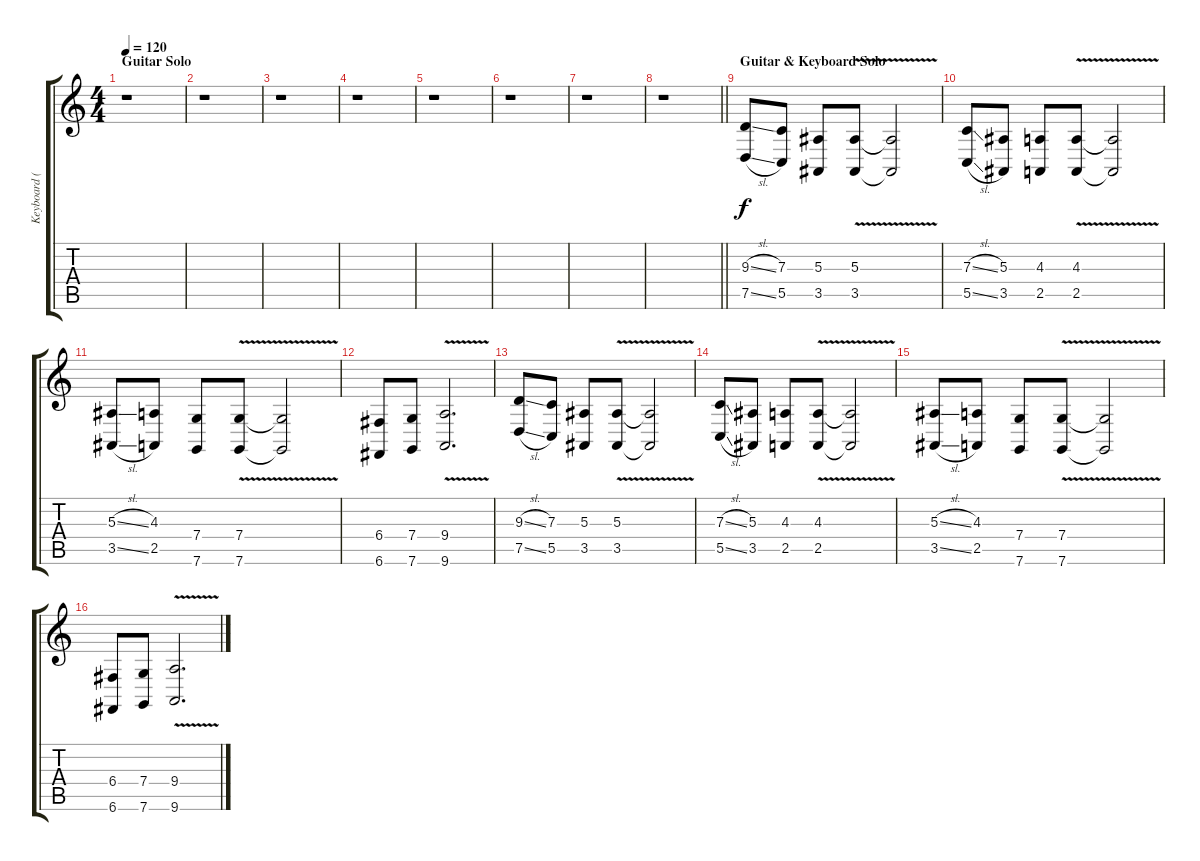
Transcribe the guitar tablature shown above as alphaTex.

\track ("Keyboard (Rythm I)" "Keyboard (") {instrument pad2warm}
\staff {score tabs}
\tuning (D4 A3 F3 C3 G2 C2) {hide}
\ts (4 4)
\section ("" "Guitar Solo")
\tempo 120
\clef g2
\ks c
r.1{dy f} |
r.1 |
r.1 |
r.1 |
r.1 |
r.1 |
r.1 |
\barLineRight lightlight
r.1 |
\section ("" "Guitar & Keyboard Solo")
(9.3{sl} 7.5{sl}).8{volume 14 balance 8 instrument violin} (7.3 5.5).8 (5.3 3.5).8 (5.3{v} 3.5{v}).8 (5.3{t} 3.5{t}).2 |
(7.3{sl} 5.5{sl}).8 (5.3 3.5).8 (4.3 2.5).8 (4.3{v} 2.5{v}).8 (4.3{t} 2.5{t}).2 |
(5.3{sl} 3.5{sl}).8 (4.3 2.5).8 (7.4 7.6).8 (7.4{v} 7.6{v}).8 (7.4{t} 7.6{t}).2 |
(6.4 6.6).8 (7.4 7.6).8 (9.4{v} 9.6{v}).2{d} |
(9.3{sl} 7.5{sl}).8 (7.3 5.5).8 (5.3 3.5).8 (5.3{v} 3.5{v}).8 (5.3{t} 3.5{t}).2 |
(7.3{sl} 5.5{sl}).8 (5.3 3.5).8 (4.3 2.5).8 (4.3{v} 2.5{v}).8 (4.3{t} 2.5{t}).2 |
(5.3{sl} 3.5{sl}).8 (4.3 2.5).8 (7.4 7.6).8 (7.4{v} 7.6{v}).8 (7.4{t} 7.6{t}).2 |
(6.4 6.6).8{volume 10} (7.4 7.6).8 (9.4{v} 9.6{v}).2{d}
